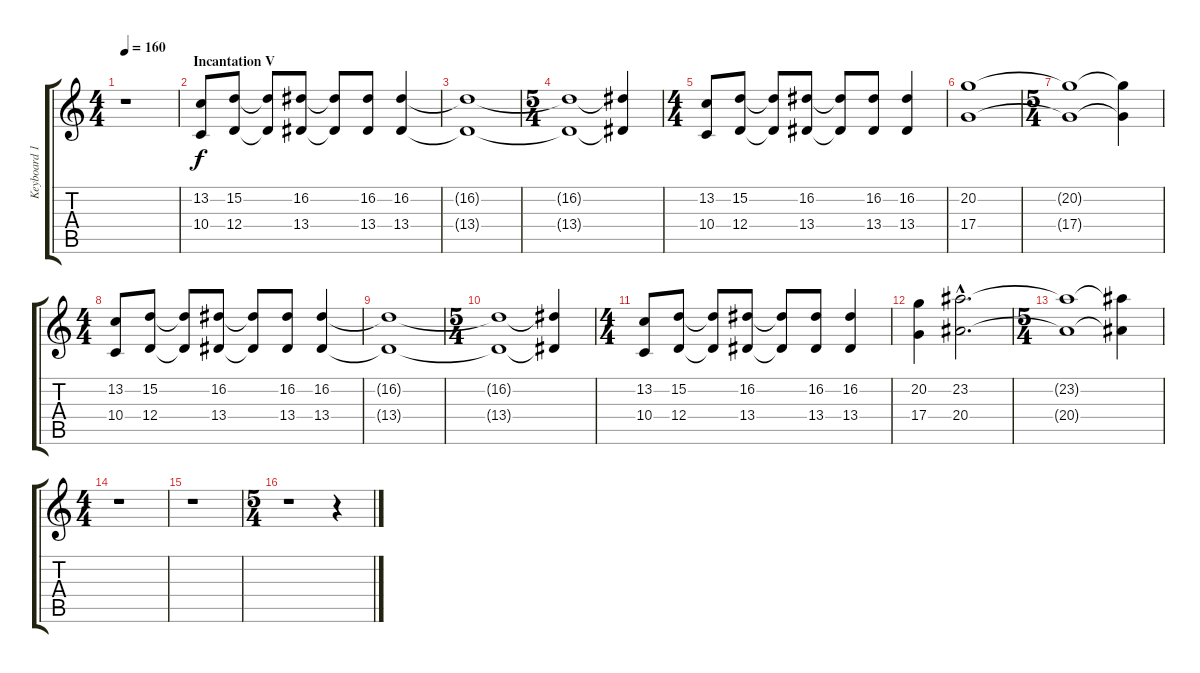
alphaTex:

\track ("Keyboard 1" "Keyboard 1") {instrument stringensemble1}
\staff {score tabs}
\tuning (E4 B3 G3 D3 A2 E2) {hide}
\ts (4 4)
\tempo 160
\clef g2
\ks c
r.1{dy f} |
\section ("" "Incantation V")
(13.2 10.4).8 (15.2 12.4).8 (15.2{t} 12.4{t}).8 (16.2 13.4).8 (16.2{t} 13.4{t}).8 (16.2 13.4).8 (16.2 13.4).4 |
(16.2{t} 13.4{t}).1 |
\ts (5 4)
(16.2{t} 13.4{t}).1 (16.2{t} 13.4{t}).4 |
\ts (4 4)
(13.2 10.4).8 (15.2 12.4).8 (15.2{t} 12.4{t}).8 (16.2 13.4).8 (16.2{t} 13.4{t}).8 (16.2 13.4).8 (16.2 13.4).4 |
(20.2 17.4).1 |
\ts (5 4)
(20.2{t} 17.4{t}).1 (20.2{t} 17.4{t}).4 |
\ts (4 4)
(13.2 10.4).8 (15.2 12.4).8 (15.2{t} 12.4{t}).8 (16.2 13.4).8 (16.2{t} 13.4{t}).8 (16.2 13.4).8 (16.2 13.4).4 |
(16.2{t} 13.4{t}).1 |
\ts (5 4)
(16.2{t} 13.4{t}).1 (16.2{t} 13.4{t}).4 |
\ts (4 4)
(13.2 10.4).8 (15.2 12.4).8 (15.2{t} 12.4{t}).8 (16.2 13.4).8 (16.2{t} 13.4{t}).8 (16.2 13.4).8 (16.2 13.4).4 |
(20.2 17.4).4 (23.2{hac} 20.4{hac}).2{d} |
\ts (5 4)
(23.2{t} 20.4{t}).1 (23.2{t} 20.4{t}).4 |
\ts (4 4)
\section ("" "")
r.1 |
r.1 |
\ts (5 4)
r.1 r.4
